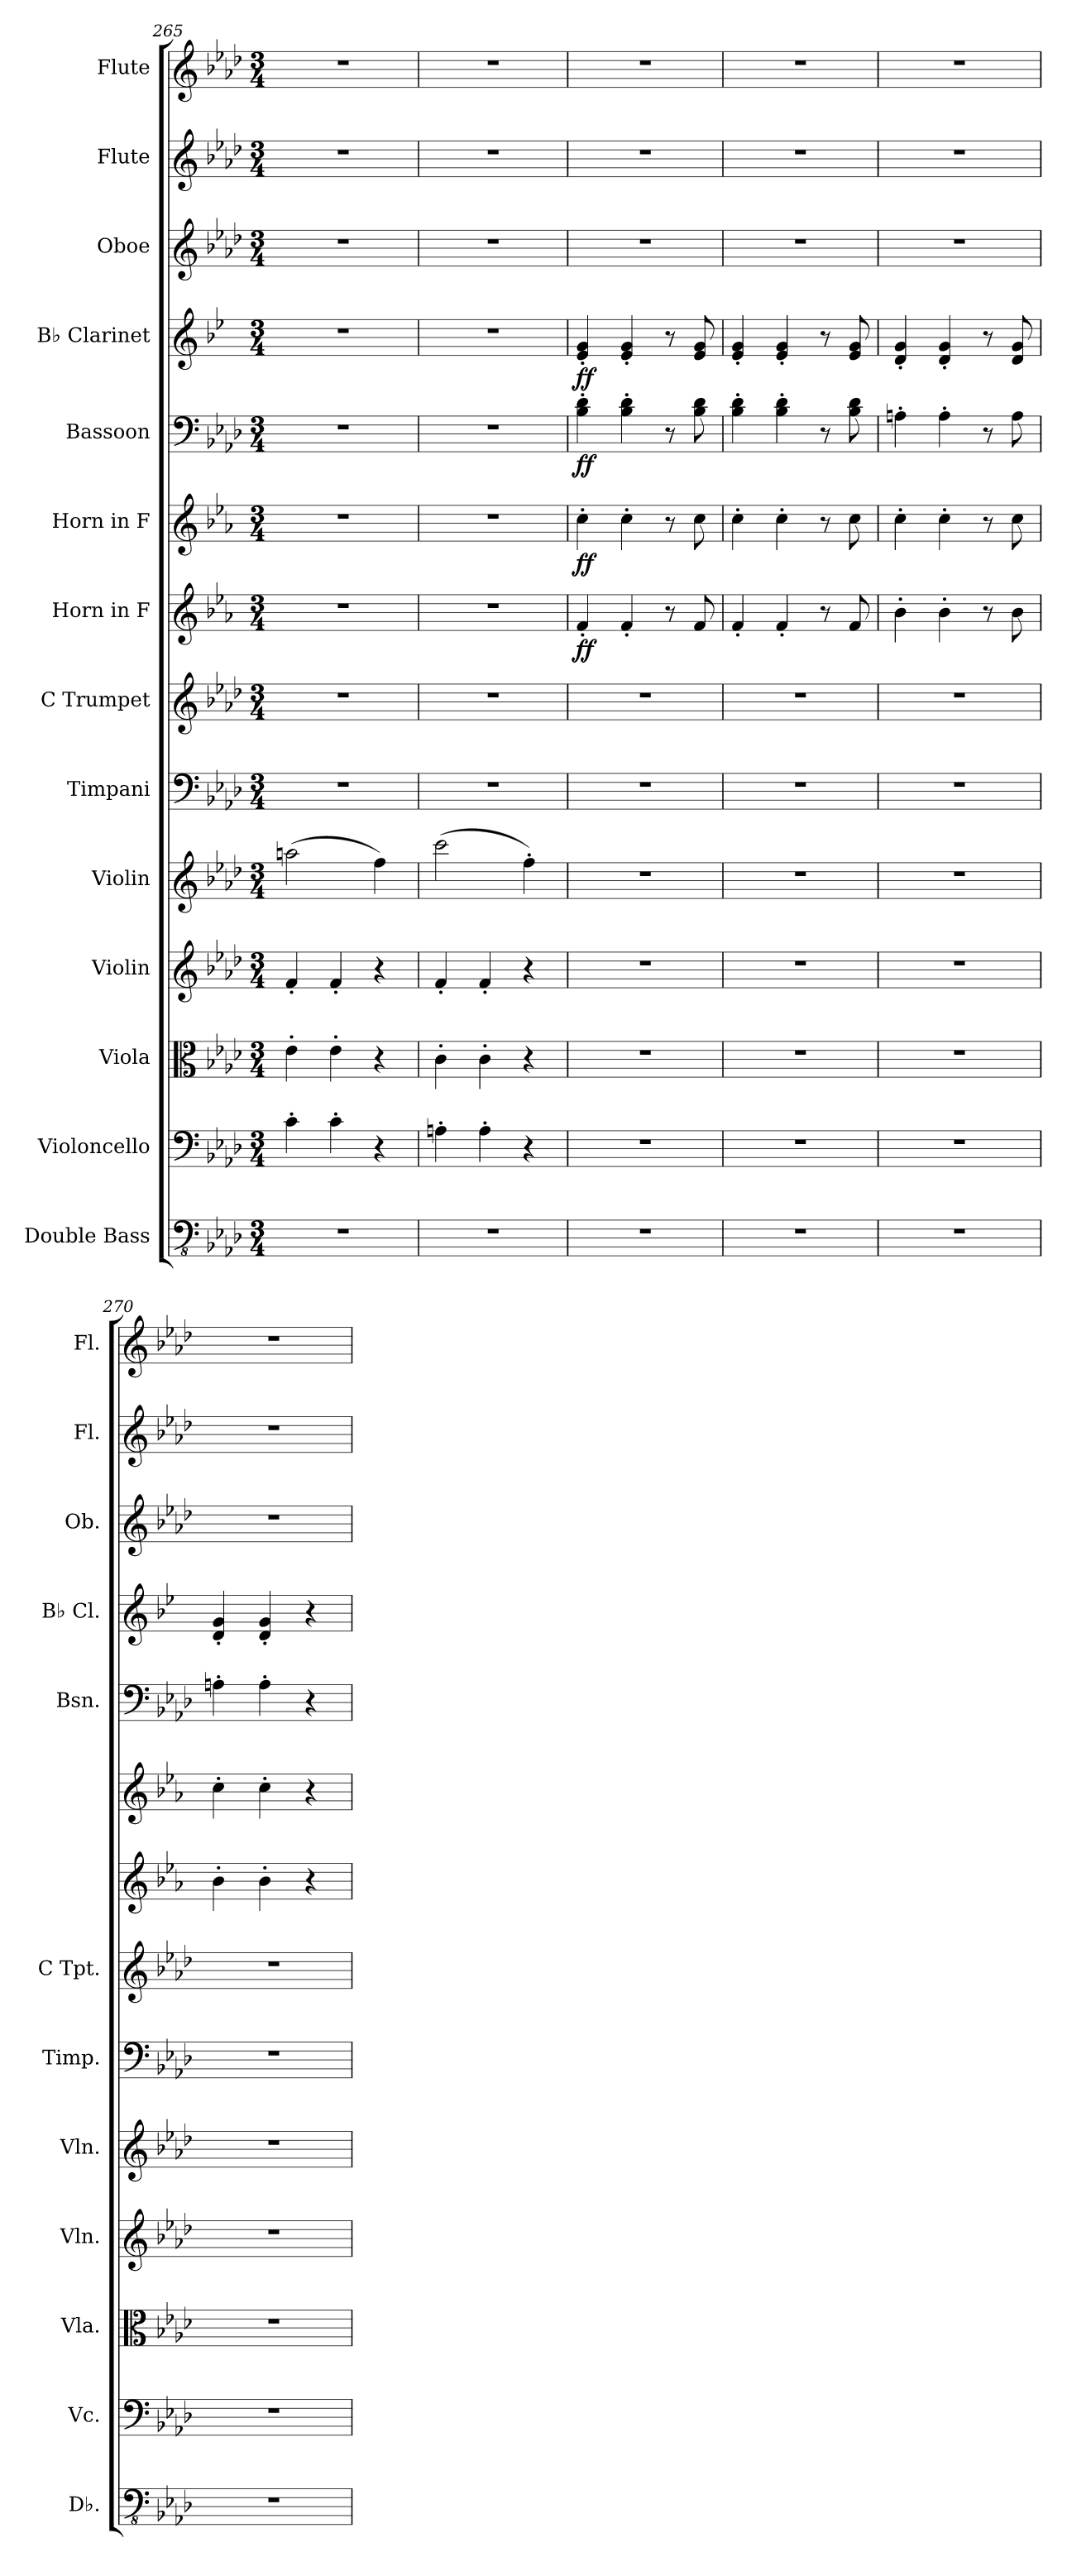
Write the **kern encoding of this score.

**kern	**kern	**kern	**kern	**kern	**kern	**kern	**kern	**dynam	**kern	**dynam	**kern	**dynam	**kern	**dynam	**kern	**kern	**kern
*part14	*part13	*part12	*part11	*part10	*part9	*part8	*part7	*part7	*part6	*part6	*part5	*part5	*part4	*part4	*part3	*part2	*part1
*staff14	*staff13	*staff12	*staff11	*staff10	*staff9	*staff8	*staff7	*staff7	*staff6	*staff6	*staff5	*staff5	*staff4	*staff4	*staff3	*staff2	*staff1
*I"Double Bass	*I"Violoncello	*I"Viola	*I"Violin	*I"Violin	*I"Timpani	*I"C Trumpet	*I"Horn in F	*	*I"Horn in F	*	*I"Bassoon	*	*I"B♭ Clarinet	*	*I"Oboe	*I"Flute	*I"Flute
*I'Db.	*I'Vc.	*I'Vla.	*I'Vln.	*I'Vln.	*I'Timp.	*I'C Tpt.	*	*	*	*	*I'Bsn.	*	*I'B♭ Cl.	*	*I'Ob.	*I'Fl.	*I'Fl.
*clefFv4	*clefF4	*clefC3	*clefG2	*clefG2	*clefF4	*clefG2	*clefG2	*	*clefG2	*	*clefF4	*	*clefG2	*	*clefG2	*clefG2	*clefG2
*ITrd7c12	*	*	*	*	*	*	*ITrd4c7	*	*ITrd4c7	*	*	*	*ITrd1c2	*	*	*	*
*k[b-e-a-d-]	*k[b-e-a-d-]	*k[b-e-a-d-]	*k[b-e-a-d-]	*k[b-e-a-d-]	*k[b-e-a-d-]	*k[b-e-a-d-]	*k[b-e-a-d-]	*	*k[b-e-a-d-]	*	*k[b-e-a-d-]	*	*k[b-e-a-d-]	*	*k[b-e-a-d-]	*k[b-e-a-d-]	*k[b-e-a-d-]
*M3/4	*M3/4	*M3/4	*M3/4	*M3/4	*M3/4	*M3/4	*M3/4	*	*M3/4	*	*M3/4	*	*M3/4	*	*M3/4	*M3/4	*M3/4
=265	=265	=265	=265	=265	=265	=265	=265	=265	=265	=265	=265	=265	=265	=265	=265	=265	=265
2.r	4c'\	4e-'\	4f'/	(2aan\	2.r	2.r	2.r	.	2.r	.	2.r	.	2.r	.	2.r	2.r	2.r
.	4c'\	4e-'\	4f'/	.	.	.	.	.	.	.	.	.	.	.	.	.	.
.	4r	4r	4r	4ff\)	.	.	.	.	.	.	.	.	.	.	.	.	.
=266	=266	=266	=266	=266	=266	=266	=266	=266	=266	=266	=266	=266	=266	=266	=266	=266	=266
2.r	4An'\	4c'\	4f'/	(2ccc\	2.r	2.r	2.r	.	2.r	.	2.r	.	2.r	.	2.r	2.r	2.r
.	4A'\	4c'\	4f'/	.	.	.	.	.	.	.	.	.	.	.	.	.	.
.	4r	4r	4r	4ff'\)	.	.	.	.	.	.	.	.	.	.	.	.	.
=267	=267	=267	=267	=267	=267	=267	=267	=267	=267	=267	=267	=267	=267	=267	=267	=267	=267
!	!	!	!	!	!	!	!	!LO:DY:b	!	!LO:DY:b	!	!LO:DY:b	!	!LO:DY:b	!	!	!
2.r	2.r	2.r	2.r	2.r	2.r	2.r	4B-'/	ff	4f'\	ff	4B-\' 4d-\'	ff	4d-/' 4f/'	ff	2.r	2.r	2.r
.	.	.	.	.	.	.	4B-'/	.	4f'\	.	4B-\' 4d-\'	.	4d-/' 4f/'	.	.	.	.
.	.	.	.	.	.	.	8r	.	8r	.	8r	.	8r	.	.	.	.
.	.	.	.	.	.	.	8B-/	.	8f\	.	8B-\ 8d-\	.	8d-/ 8f/	.	.	.	.
=268	=268	=268	=268	=268	=268	=268	=268	=268	=268	=268	=268	=268	=268	=268	=268	=268	=268
2.r	2.r	2.r	2.r	2.r	2.r	2.r	4B-'/	.	4f'\	.	4B-\' 4d-\'	.	4d-/' 4f/'	.	2.r	2.r	2.r
.	.	.	.	.	.	.	4B-'/	.	4f'\	.	4B-\' 4d-\'	.	4d-/' 4f/'	.	.	.	.
.	.	.	.	.	.	.	8r	.	8r	.	8r	.	8r	.	.	.	.
.	.	.	.	.	.	.	8B-/	.	8f\	.	8B-\ 8d-\	.	8d-/ 8f/	.	.	.	.
!!LO:PB:g=z
=269	=269	=269	=269	=269	=269	=269	=269	=269	=269	=269	=269	=269	=269	=269	=269	=269	=269
2.r	2.r	2.r	2.r	2.r	2.r	2.r	4e-'\	.	4f'\	.	4An'\	.	4c/' 4f/'	.	2.r	2.r	2.r
.	.	.	.	.	.	.	4e-'\	.	4f'\	.	4A'\	.	4c/' 4f/'	.	.	.	.
.	.	.	.	.	.	.	8r	.	8r	.	8r	.	8r	.	.	.	.
.	.	.	.	.	.	.	8e-\	.	8f\	.	8A\	.	8c/ 8f/	.	.	.	.
=270	=270	=270	=270	=270	=270	=270	=270	=270	=270	=270	=270	=270	=270	=270	=270	=270	=270
2.r	2.r	2.r	2.r	2.r	2.r	2.r	4e-'\	.	4f'\	.	4An'\	.	4c/' 4f/'	.	2.r	2.r	2.r
.	.	.	.	.	.	.	4e-'\	.	4f'\	.	4A'\	.	4c/' 4f/'	.	.	.	.
.	.	.	.	.	.	.	4r	.	4r	.	4r	.	4r	.	.	.	.
=	=	=	=	=	=	=	=	=	=	=	=	=	=	=	=	=	=
*-	*-	*-	*-	*-	*-	*-	*-	*-	*-	*-	*-	*-	*-	*-	*-	*-	*-
